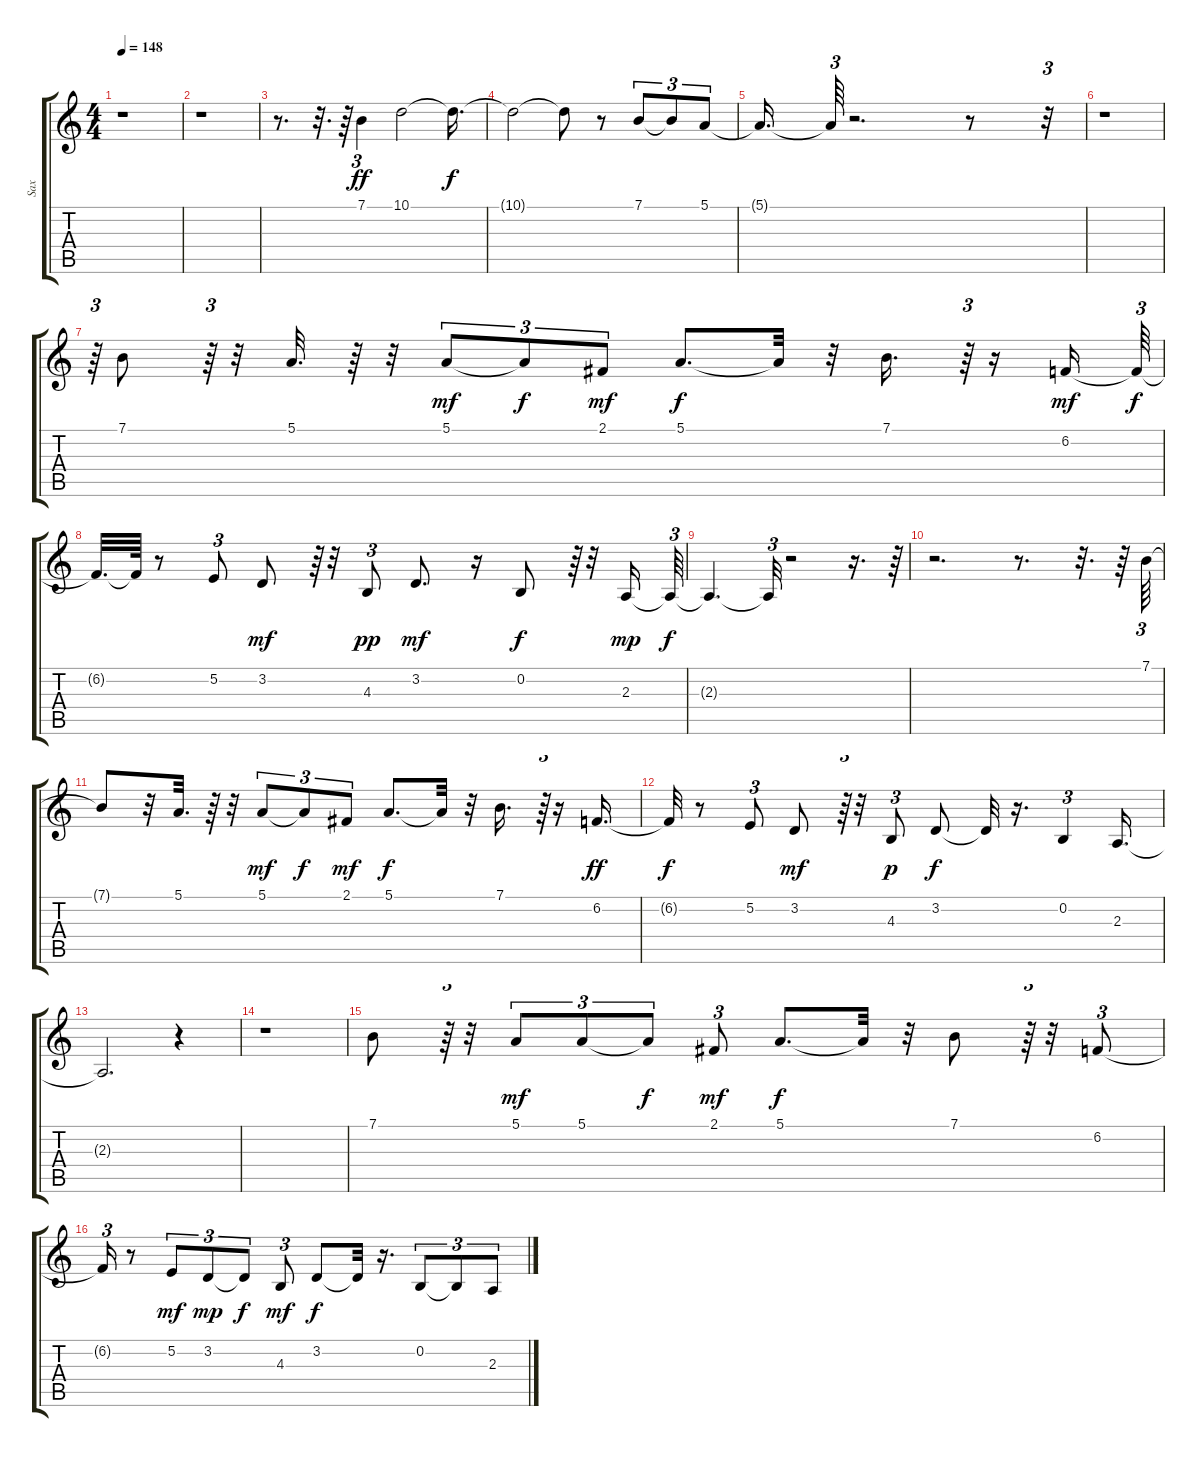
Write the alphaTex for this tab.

\track ("Sax" "Sax") {instrument tenorsax}
\staff {score tabs}
\tuning (E4 B3 G3 D3 A2 E2) {hide}
\ts (4 4)
\tempo 148
\clef g2
\ks c
r.1{dy f} |
r.1 |
r.8{d} r.32{d} r.64 7.1.4{tu (3 2) dy ff} 10.1.2 10.1{t}.16{d dy f} |
10.1{t}.2 10.1{t}.8 r.8 7.1.8{tu (3 2)} 7.1{t}.8{tu (3 2)} 5.1.8{tu (3 2)} |
5.1{t}.16{d} 5.1{t}.64{tu (3 2)} r.2{d} r.8 r.32{tu (3 2)} |
r.1 |
r.64{tu (3 2)} 7.1.8 r.64{tu (3 2)} r.32 5.1.32{d} r.64 r.32 5.1.8{tu (3 2) dy mf} 5.1{t}.8{tu (3 2) dy f} 2.1.8{tu (3 2) dy mf} 5.1.8{d dy f} 5.1{t}.32 r.32 7.1.16{d} r.64{tu (3 2)} r.16 6.2.16{dy mf} 6.2{t}.64{tu (3 2) dy f} |
6.2{t}.32{d} 6.2{t}.64 r.8 5.2.8{tu (3 2)} 3.2.8{dy mf} r.64{tu (3 2)} r.32 4.3.8{tu (3 2) dy pp} 3.2.8{d dy mf} r.16 0.2.8{dy f} r.64{tu (3 2)} r.32 2.3.16{dy mp} 2.3{t}.64{tu (3 2) dy f} |
2.3{t}.4{d} 2.3{t}.32{tu (3 2)} r.2 r.16{d} r.64{tu (3 2)} |
r.2{d} r.8{d} r.32{d} r.64 7.1.64{tu (3 2)} |
7.1{t}.8 r.32 5.1.32{d} r.64 r.32 5.1.8{tu (3 2) dy mf} 5.1{t}.8{tu (3 2) dy f} 2.1.8{tu (3 2) dy mf} 5.1.8{d dy f} 5.1{t}.32 r.32 7.1.16{d} r.64{tu (3 2)} r.16 6.2.16{d dy ff} |
6.2{t}.32{dy f} r.8 5.2.8{tu (3 2)} 3.2.8{dy mf} r.64{tu (3 2)} r.32 4.3.8{tu (3 2) dy p} 3.2.8{dy f} 3.2{t}.32 r.16{d} 0.2.4{tu (3 2)} 2.3.16{d} |
2.3{t}.2{d} r.4 |
r.1 |
7.1.8 r.64{tu (3 2)} r.32 5.1.8{tu (3 2) dy mf} 5.1.8{tu (3 2)} 5.1{t}.8{tu (3 2) dy f} 2.1.8{tu (3 2) dy mf} 5.1.8{d dy f} 5.1{t}.32 r.32 7.1.8 r.64{tu (3 2)} r.32 6.2.8{tu (3 2)} |
6.2{t}.16{tu (3 2)} r.8 5.2.8{tu (3 2) dy mf} 3.2.8{tu (3 2) dy mp} 3.2{t}.8{tu (3 2) dy f} 4.3.8{tu (3 2) dy mf} 3.2.8{dy f} 3.2{t}.32 r.16{d} 0.2.8{tu (3 2)} 0.2{t}.8{tu (3 2)} 2.3.8{tu (3 2)}
